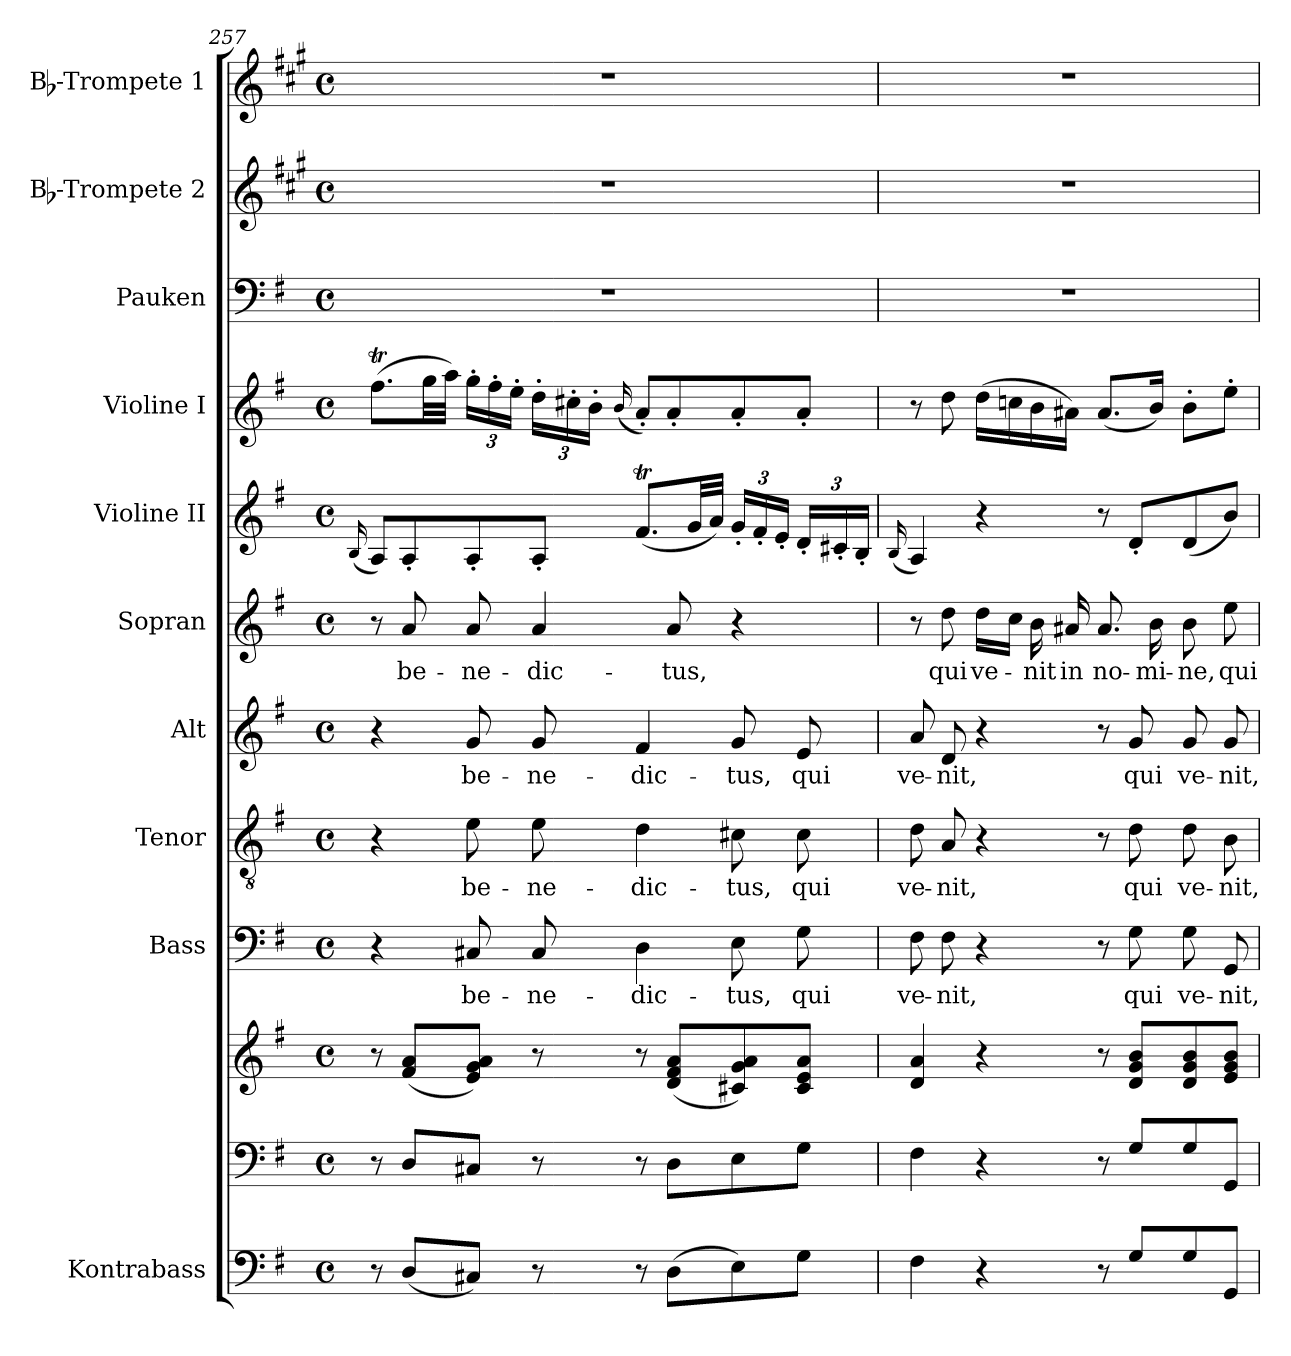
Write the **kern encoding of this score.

**kern	**kern	**kern	**kern	**text	**kern	**text	**kern	**text	**kern	**text	**kern	**kern	**kern	**kern	**kern
*part11	*part10	*part10	*part9	*part9	*part8	*part8	*part7	*part7	*part6	*part6	*part5	*part4	*part3	*part2	*part1
*staff12	*staff11	*staff10	*staff9	*staff9	*staff8	*staff8	*staff7	*staff7	*staff6	*staff6	*staff5	*staff4	*staff3	*staff2	*staff1
*I"Kontrabass	*	*	*I"Bass	*	*I"Tenor	*	*I"Alt	*	*I"Sopran	*	*I"Violine II	*I"Violine I	*I"Pauken	*I"Bb-Trompete 2	*I"Bb-Trompete 1
*I'Kb.	*	*	*I'B.	*	*I'T.	*	*I'A.	*	*I'S.	*	*I'Vl. II	*I'Vl. I	*I'Pk.	*I'Bb Trp. 2	*I'Bb Trp. 1
!!LO:PB:g=z
*clefF4	*clefF4	*clefG2	*clefF4	*	*clefGv2	*	*clefG2	*	*clefG2	*	*clefG2	*clefG2	*clefF4	*clefG2	*clefG2
*ITrd7c12	*	*	*	*	*	*	*	*	*	*	*	*	*	*ITrd1c2	*ITrd1c2
*k[f#]	*k[f#]	*k[f#]	*k[f#]	*	*k[f#]	*	*k[f#]	*	*k[f#]	*	*k[f#]	*k[f#]	*k[f#]	*k[f#]	*k[f#]
*G:	*G:	*G:	*G:	*	*G:	*	*G:	*	*G:	*	*G:	*G:	*G:	*G:	*G:
*M4/4	*M4/4	*M4/4	*M4/4	*	*M4/4	*	*M4/4	*	*M4/4	*	*M4/4	*M4/4	*M4/4	*M4/4	*M4/4
*met(c)	*met(c)	*met(c)	*met(c)	*	*met(c)	*	*met(c)	*	*met(c)	*	*met(c)	*met(c)	*met(c)	*met(c)	*met(c)
=257	=257	=257	=257	=257	=257	=257	=257	=257	=257	=257	=257	=257	=257	=257	=257
.	.	.	.	.	.	.	.	.	.	.	(<16qqB/	.	.	.	.
8r	8r	8r	4r	.	4r	.	4r	.	8r	.	8A/L)	(>8.ff#t\L	1r	1r	1r
!	!	!	!	!	!	!	!	!	!	!LO:LY:b	!	!	!	!	!
(<8DD/L	8D/L	(<8f#/ 8a/L	.	.	.	.	.	.	8a/	be-	8A'</	.	.	.	.
.	.	.	.	.	.	.	.	.	.	.	.	32gg\LL	.	.	.
.	.	.	.	.	.	.	.	.	.	.	.	32aa\JJJ)	.	.	.
!	!	!	!	!LO:LY:b	!	!LO:LY:b	!	!LO:LY:b	!	!LO:LY:b	!	!	!	!	!
8CC#X/J)	8C#X/J	8e/ 8g/ 8a/J)	8C#X/	be-	8e\	be-	8g/	be-	8a/	-ne-	8A'</	24gg'>\LL	.	.	.
.	.	.	.	.	.	.	.	.	.	.	.	24ff#'>\	.	.	.
.	.	.	.	.	.	.	.	.	.	.	.	24ee'>\JJ	.	.	.
!	!	!	!	!LO:LY:b	!	!LO:LY:b	!	!LO:LY:b	!	!LO:LY:b	!	!	!	!	!
8r	8r	8r	8C#/	-ne-	8e\	-ne-	8g/	-ne-	4a/	-dic-	8A'</J	24dd'>\LL	.	.	.
.	.	.	.	.	.	.	.	.	.	.	.	24cc#X'>\	.	.	.
.	.	.	.	.	.	.	.	.	.	.	.	24b'>\JJ	.	.	.
.	.	.	.	.	.	.	.	.	.	.	.	(<16qqb/	.	.	.
!	!	!	!	!LO:LY:b	!	!LO:LY:b	!	!LO:LY:b	!	!	!	!	!	!	!
8r	8r	8r	4D\	-dic-	4d\	-dic-	4f#/	-dic-	.	.	(<8.f#t/L	8a'</L)	.	.	.
!	!	!	!	!	!	!	!	!	!	!LO:LY:b	!	!	!	!	!
(>8DD\L	8D\L	(<8d/ 8f#/ 8a/L	.	.	.	.	.	.	8a/	-tus,	.	8a'</	.	.	.
.	.	.	.	.	.	.	.	.	.	.	32g/LL	.	.	.	.
.	.	.	.	.	.	.	.	.	.	.	32a/JJJ)	.	.	.	.
!	!	!	!	!LO:LY:b	!	!LO:LY:b	!	!LO:LY:b	!	!	!	!	!	!	!
8EE\)	8E\	8c#X/ 8g/ 8a/)	8E\	-tus,	8c#X\	-tus,	8g/	-tus,	4r	.	24g'</LL	8a'</	.	.	.
.	.	.	.	.	.	.	.	.	.	.	24f#'</	.	.	.	.
.	.	.	.	.	.	.	.	.	.	.	24e'</JJ	.	.	.	.
!	!	!	!	!LO:LY:b	!	!LO:LY:b	!	!LO:LY:b	!	!	!	!	!	!	!
8GG\J	8G\J	8c#/ 8e/ 8a/J	8G\	qui	8c#\	qui	8e/	qui	.	.	24d'</LL	8a'</J	.	.	.
.	.	.	.	.	.	.	.	.	.	.	24c#X'</	.	.	.	.
.	.	.	.	.	.	.	.	.	.	.	24B'</JJ	.	.	.	.
=258	=258	=258	=258	=258	=258	=258	=258	=258	=258	=258	=258	=258	=258	=258	=258
.	.	.	.	.	.	.	.	.	.	.	(<16qqB/	.	.	.	.
!	!	!	!	!LO:LY:b	!	!LO:LY:b	!	!LO:LY:b	!	!	!	!	!	!	!
4FF#\	4F#\	4d/ 4a/	8F#\	ve-	8d\	ve-	8a/	ve-	8r	.	4A/)	8r	1r	1r	1r
!	!	!	!	!LO:LY:b	!	!LO:LY:b	!	!LO:LY:b	!	!LO:LY:b	!	!	!	!	!
.	.	.	8F#\	-nit,	8A/	-nit,	8d/	-nit,	8dd\	qui	.	8dd\	.	.	.
!	!	!	!	!	!	!	!	!	!	!LO:LY:b	!	!	!	!	!
4r	4r	4r	4r	.	4r	.	4r	.	16dd\LL	ve-	4r	(>16dd\LL	.	.	.
.	.	.	.	.	.	.	.	.	16cc\JJ	.	.	16ccn\	.	.	.
!	!	!	!	!	!	!	!	!	!	!LO:LY:b	!	!	!	!	!
.	.	.	.	.	.	.	.	.	16b\	-nit	.	16b\	.	.	.
!	!	!	!	!	!	!	!	!	!	!LO:LY:b	!	!	!	!	!
.	.	.	.	.	.	.	.	.	16a#X/	in	.	16a#X\JJ)	.	.	.
!	!	!	!	!	!	!	!	!	!	!LO:LY:b	!	!	!	!	!
8r	8r	8r	8r	.	8r	.	8r	.	8.a#/	no-	8r	(<8.a#/L	.	.	.
!	!	!	!	!LO:LY:b	!	!LO:LY:b	!	!LO:LY:b	!	!	!	!	!	!	!
8GG/L	8G/L	8d/ 8g/ 8b/L	8G\	qui	8d\	qui	8g/	qui	.	.	8d'</L	.	.	.	.
!	!	!	!	!	!	!	!	!	!	!LO:LY:b	!	!	!	!	!
.	.	.	.	.	.	.	.	.	16b\	-mi-	.	16b/Jk)	.	.	.
!	!	!	!	!LO:LY:b	!	!LO:LY:b	!	!LO:LY:b	!	!LO:LY:b	!	!	!	!	!
8GG/	8G/	8d/ 8g/ 8b/	8G\	ve-	8d\	ve-	8g/	ve-	8b\	-ne,	(<8d/	8b'>\L	.	.	.
!	!	!	!	!LO:LY:b	!	!LO:LY:b	!	!LO:LY:b	!	!LO:LY:b	!	!	!	!	!
8GGG/J	8GG/J	8e/ 8g/ 8b/J	8GG/	-nit,	8B\	-nit,	8g/	-nit,	8ee\	qui	8b/J)	8ee'>\J	.	.	.
=	=	=	=	=	=	=	=	=	=	=	=	=	=	=	=
*-	*-	*-	*-	*-	*-	*-	*-	*-	*-	*-	*-	*-	*-	*-	*-
